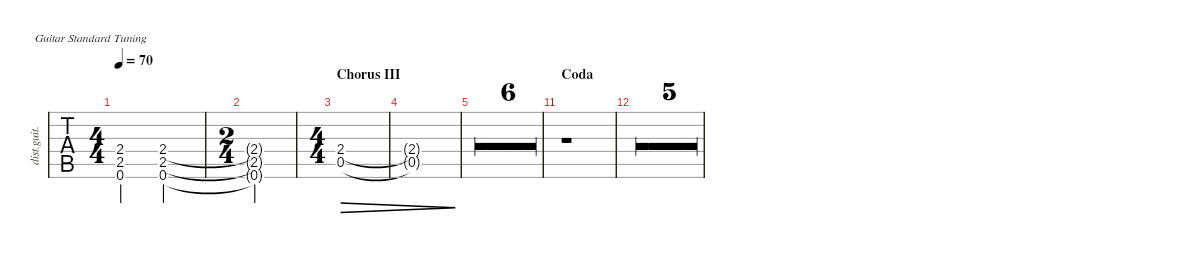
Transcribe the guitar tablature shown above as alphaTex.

\defaultSystemsLayout 4
\hideDynamics
\bracketExtendMode nobrackets
\otherSystemsTrackNameOrientation horizontal
\track ("Rhythm Guitar (James)" "dist.guit.") {defaultSystemsLayout 4 multiBarRest instrument distortionguitar}
\staff {tabs}
\tuning (E4 B3 G3 D3 A2 E2)
\ts (4 4)
\tempo 70
\clef g2
\ks c
(0.6 2.5 2.4).2{dy mf} (0.6 2.5 2.4).2 |
\ts (2 4)
\beaming (8 2 2)
(2.4{t} 2.5{t} 0.6{t}).2 |
\ts (4 4)
\beaming (8 2 2 2 2)
\section ("" "Chorus III")
(0.5 2.4).1{dec} |
(2.4{t} 0.5{t}).1{dec} |
r.1 |
r.1 |
r.1 |
r.1 |
r.1 |
r.1 |
\section ("" "Coda")
r.1 |
r.1 |
r.1 |
r.1 |
r.1 |
r.1
